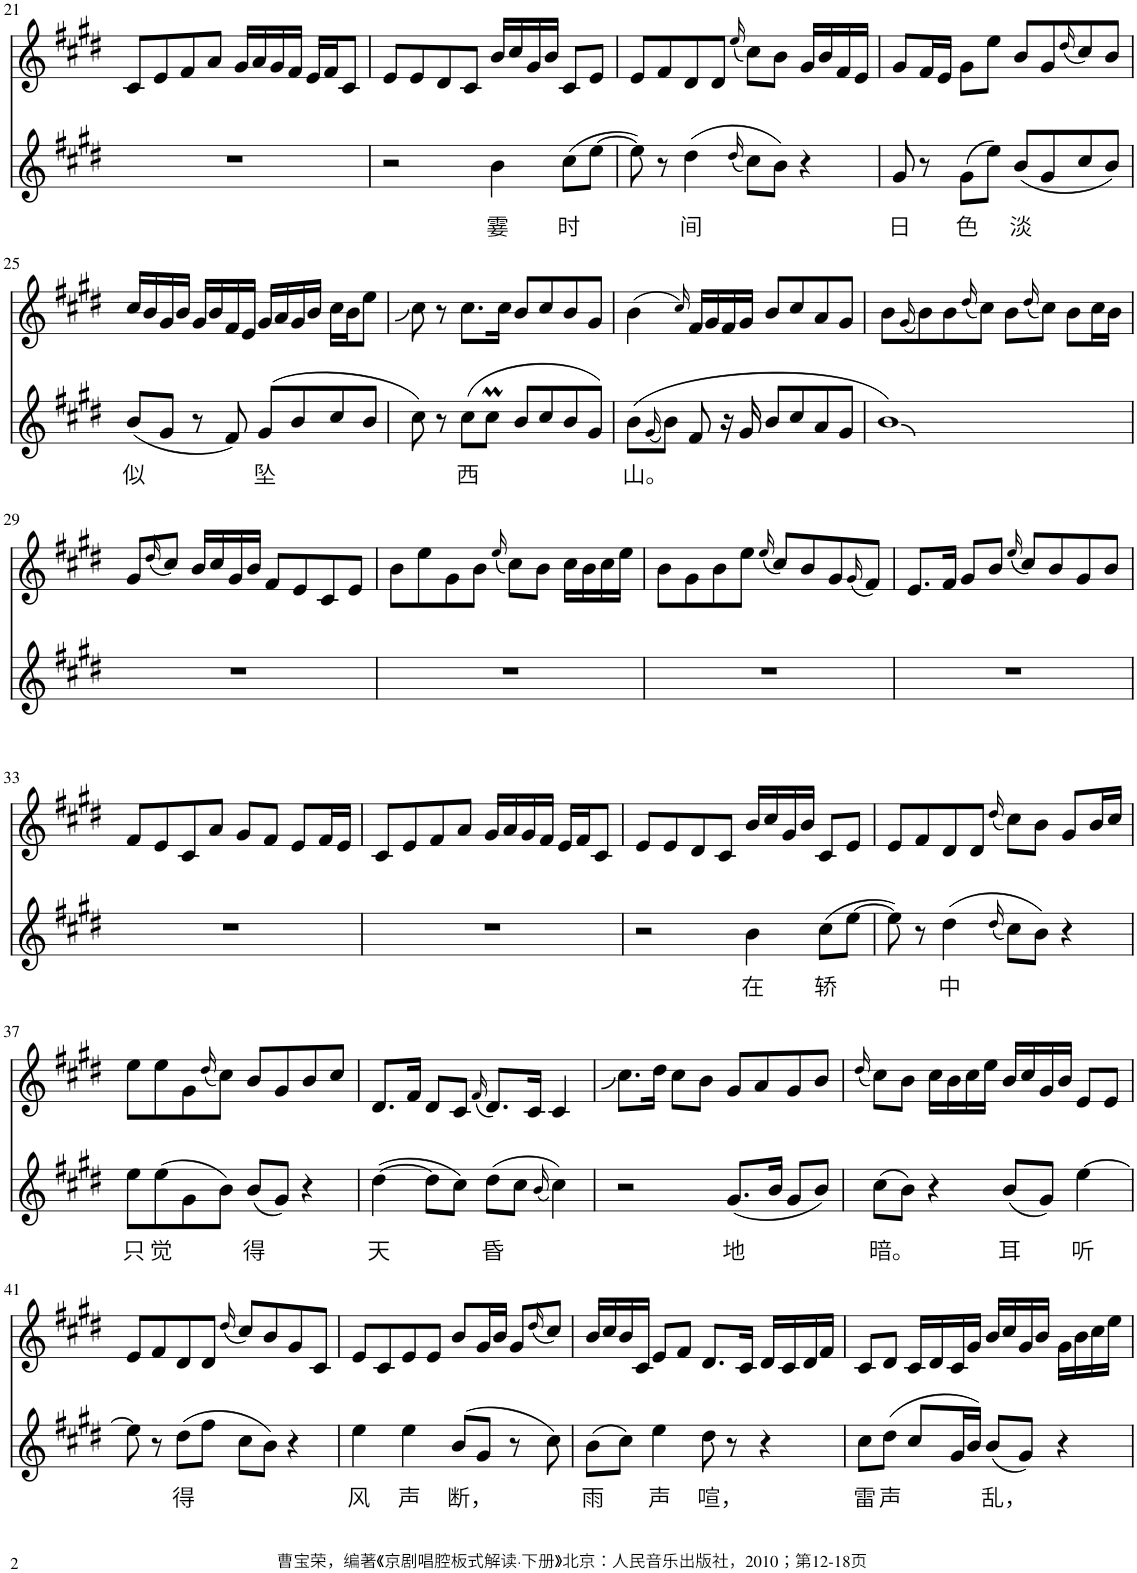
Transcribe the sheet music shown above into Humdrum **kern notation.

**kern	**text	**kern
*part2	*part2	*part1
*staff2	*staff2	*staff1
*I"Piano	*	*I"Piano
*I'Pno	*	*I'Pno
!!LO:PB:g=z
*clefG2	*	*clefG2
*k[f#c#g#d#]	*	*k[f#c#g#d#]
*M4/4	*	*M4/4
=21	=21	=21
1r	.	8c#/L
.	.	8e/
.	.	8f#/
.	.	8a/J
.	.	16g#/LL
.	.	16a/
.	.	16g#/
.	.	16f#/JJ
.	.	16e/LL
.	.	16f#/J
.	.	8c#/J
=22	=22	=22
2r	.	8e/L
.	.	8e/
.	.	8d#/
.	.	8c#/J
!	!LO:LY:b	!
4b\	霎	16b/LL
.	.	16cc#/
.	.	16g#/
.	.	16b/JJ
!	!LO:LY:b	!
(8cc#\L	时	8c#/L
[8ee\J	.	8e/J
=23	=23	=23
8ee\])	.	8e/L
8r	.	8f#/
!	!LO:LY:b	!
(4dd#\	间	8d#/
.	.	8d#/J
(16qdd#/	.	(16qee/
8cc#\L)	.	8cc#\L)
8b\J)	.	8b\J
4r	.	16g#/LL
.	.	16b/
.	.	16f#/
.	.	16e/JJ
=24	=24	=24
!	!LO:LY:b	!
8g#/	日	8g#/L
8r	.	16f#/L
.	.	16e/JJ
!	!LO:LY:b	!
(8g#\L	色	8g#\L
8ee\J)	.	8ee\J
!	!LO:LY:b	!
(8b/L	淡	8b/L
8g#/	.	8g#/
.	.	(16qdd#/
8cc#/	.	8cc#/)
8b/J)	.	8b/J
!!LO:LB:g=z
=25	=25	=25
!	!LO:LY:b	!
(8b/L	似	16cc#/LL
.	.	16b/
8g#/J	.	16g#/
.	.	16b/JJ
8r	.	16g#/LL
.	.	16b/
8f#/)	.	16f#/
.	.	16e/JJ
!	!LO:LY:b	!
(8g#/L	坠	16g#/LL
.	.	16a/
8b/	.	16g#/
.	.	16b/JJ
8cc#/	.	16cc#\LL
.	.	16b\J
8b/J	.	8ee\J
=26	=26	=26
8cc#\)	.	8cc#\
8r	.	8r
!	!LO:LY:b	!
(8cc#\L	西	8.cc#\L
8cc#M\J	.	.
.	.	16cc#\Jk
8b/L	.	8b/L
8cc#/	.	8cc#/
8b/	.	8b/
8g#/J)	.	8g#/J
=27	=27	=27
!	!LO:LY:b	!
(8b\L	山。	(4b\
(16qg#/	.	.
8b\J)	.	.
.	.	16qcc#/)
8f#/	.	16f#/LL
.	.	16g#/
16r	.	16f#/
16g#/	.	16g#/JJ
8b/L	.	8b/L
8cc#/	.	8cc#/
8a/	.	8a/
8g#/J	.	8g#/J
=28	=28	=28
1b)	.	8b\L
.	.	(16qg#/
.	.	8b\)
.	.	8b\
.	.	(16qdd#/
.	.	8cc#\J)
.	.	8b\L
.	.	(16qdd#/
.	.	8cc#\J)
.	.	8b\L
.	.	16cc#\L
.	.	16b\JJ
!!LO:LB:g=z
=29	=29	=29
1r	.	8g#/L
.	.	(16qdd#/
.	.	8cc#/J)
.	.	16b/LL
.	.	16cc#/
.	.	16g#/
.	.	16b/JJ
.	.	8f#/L
.	.	8e/
.	.	8c#/
.	.	8e/J
=30	=30	=30
1r	.	8b\L
.	.	8ee\
.	.	8g#\
.	.	8b\J
.	.	(16qee/
.	.	8cc#\L)
.	.	8b\J
.	.	16cc#\LL
.	.	16b\
.	.	16cc#\
.	.	16ee\JJ
=31	=31	=31
1r	.	8b\L
.	.	8g#\
.	.	8b\
.	.	8ee\J
.	.	(16qee/
.	.	8cc#/L)
.	.	8b/
.	.	8g#/
.	.	(16qg#/
.	.	8f#/J)
=32	=32	=32
1r	.	8.e/L
.	.	16f#/Jk
.	.	8g#/L
.	.	8b/J
.	.	(16qee/
.	.	8cc#/L)
.	.	8b/
.	.	8g#/
.	.	8b/J
!!LO:LB:g=z
=33	=33	=33
1r	.	8f#/L
.	.	8e/
.	.	8c#/
.	.	8a/J
.	.	8g#/L
.	.	8f#/J
.	.	8e/L
.	.	16f#/L
.	.	16e/JJ
=34	=34	=34
1r	.	8c#/L
.	.	8e/
.	.	8f#/
.	.	8a/J
.	.	16g#/LL
.	.	16a/
.	.	16g#/
.	.	16f#/JJ
.	.	16e/LL
.	.	16f#/J
.	.	8c#/J
=35	=35	=35
2r	.	8e/L
.	.	8e/
.	.	8d#/
.	.	8c#/J
!	!LO:LY:b	!
4b\	在	16b/LL
.	.	16cc#/
.	.	16g#/
.	.	16b/JJ
!	!LO:LY:b	!
(8cc#\L	轿	8c#/L
[8ee\J	.	8e/J
=36	=36	=36
8ee\])	.	8e/L
8r	.	8f#/
!	!LO:LY:b	!
(4dd#\	中	8d#/
.	.	8d#/J
(16qdd#/	.	(16qdd#/
8cc#\L)	.	8cc#\L)
8b\J)	.	8b\J
4r	.	8g#/L
.	.	16b/L
.	.	16cc#/JJ
!!LO:LB:g=z
=37	=37	=37
!	!LO:LY:b	!
8ee\L	只	8ee\L
!	!LO:LY:b	!
(8ee\	觉	8ee\
8g#\	.	8g#\
.	.	(16qdd#/
8b\J)	.	8cc#\J)
!	!LO:LY:b	!
(8b/L	得	8b/L
8g#/J)	.	8g#/
4r	.	8b/
.	.	8cc#/J
=38	=38	=38
!	!LO:LY:b	!
([4dd#\	天	8.d#/L
.	.	16f#/Jk
8dd#\L]	.	8d#/L
8cc#\J)	.	8c#/J
.	.	(16qf#/
!	!LO:LY:b	!
(8dd#\L	昏	8.d#/L)
8cc#\J	.	.
.	.	16c#/Jk
(16qb/	.	.
4cc#\))	.	4c#/
=39	=39	=39
2r	.	8.cc#\L
.	.	16dd#\Jk
.	.	8cc#\L
.	.	8b\J
!	!LO:LY:b	!
(8.g#/L	地	8g#/L
.	.	8a/
16b/Jk	.	.
8g#/L	.	8g#/
8b/J)	.	8b/J
=40	=40	=40
.	.	(16qdd#/
!	!LO:LY:b	!
(8cc#\L	暗。	8cc#\L)
8b\J)	.	8b\J
4r	.	16cc#\LL
.	.	16b\
.	.	16cc#\
.	.	16ee\JJ
!	!LO:LY:b	!
(8b/L	耳	16b/LL
.	.	16cc#/
8g#/J)	.	16g#/
.	.	16b/JJ
!	!LO:LY:b	!
[4ee\	听	8e/L
.	.	8e/J
!!LO:LB:g=z
=41	=41	=41
8ee\]	.	8e/L
8r	.	8f#/
!	!LO:LY:b	!
(8dd#\L	得	8d#/
8ff#\J	.	8d#/J
.	.	(16qdd#/
8cc#\L	.	8cc#/L)
8b\J)	.	8b/
4r	.	8g#/
.	.	8c#/J
=42	=42	=42
!	!LO:LY:b	!
4ee\	风	8e/L
.	.	8c#/
!	!LO:LY:b	!
4ee\	声	8e/
.	.	8e/J
!	!LO:LY:b	!
(8b/L	断，	8b/L
8g#/J	.	16g#/L
.	.	16b/JJ
8r	.	8g#/L
.	.	(16qdd#/
8cc#\)	.	8cc#/J)
=43	=43	=43
!	!LO:LY:b	!
(8b\L	雨	16b/LL
.	.	16cc#/
8cc#\J)	.	16b/
.	.	16c#/JJ
!	!LO:LY:b	!
4ee\	声	8e/L
.	.	8f#/J
!	!LO:LY:b	!
8dd#\	喧，	8.d#/L
8r	.	.
.	.	16c#/Jk
4r	.	16d#/LL
.	.	16c#/
.	.	16d#/
.	.	16f#/JJ
=44	=44	=44
!	!LO:LY:b	!
8cc#\L	雷	8c#/L
!	!LO:LY:b	!
(8dd#\J	声	8d#/J
8cc#/L	.	16c#/LL
.	.	16d#/
16g#/L	.	16c#/
16b/JJ)	.	16g#/JJ
!	!LO:LY:b	!
(8b/L	乱，	16b/LL
.	.	16cc#/
8g#/J)	.	16g#/
.	.	16b/JJ
4r	.	16g#\LL
.	.	16b\
.	.	16cc#\
.	.	16ee\JJ
=	=	=
*-	*-	*-
